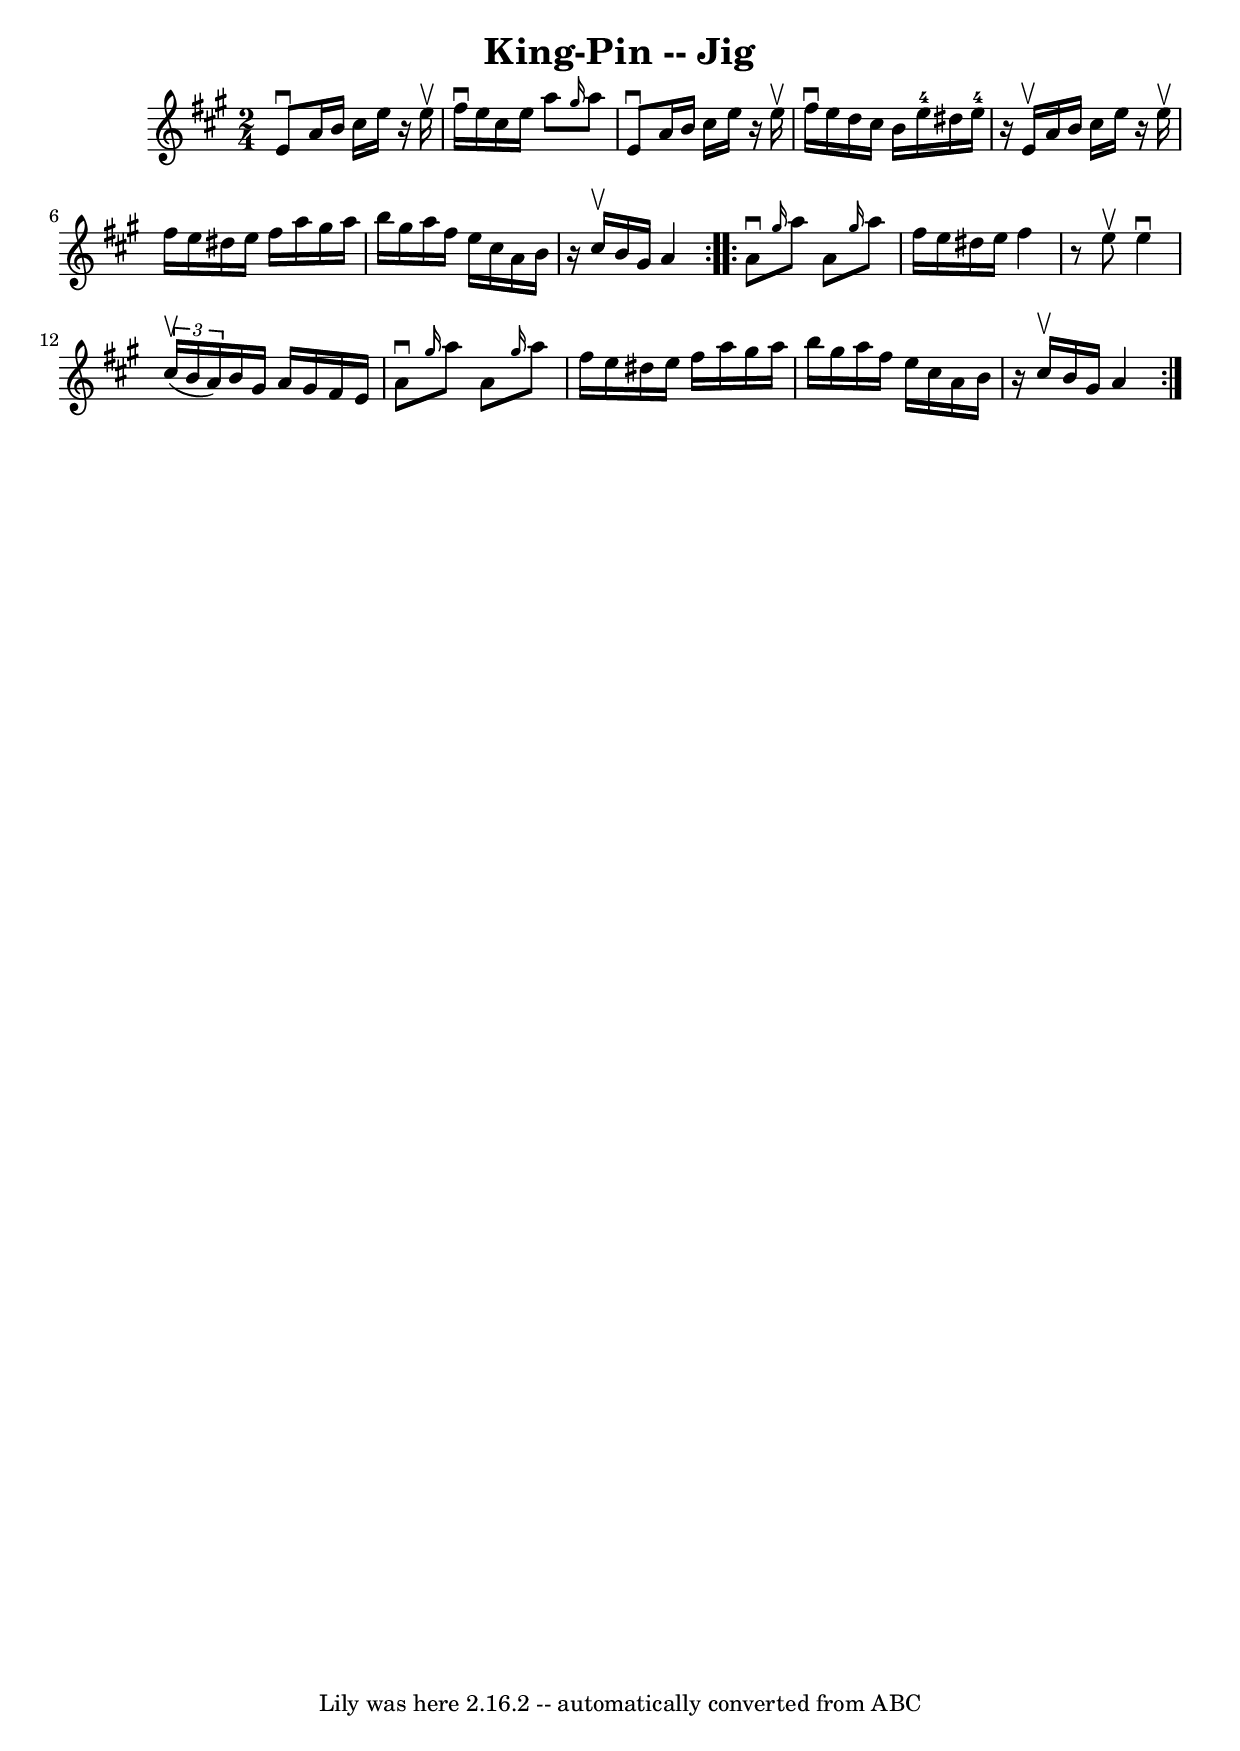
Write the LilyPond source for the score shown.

\version "2.7.40"
\include "Mammoth.ily"
\header {
	%% book = "Ryan's Mammoth Collection"
	crossRefNumber = "1"
	footnotes = "\\\\117 659"
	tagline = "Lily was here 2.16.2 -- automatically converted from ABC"
	title = "King-Pin -- Jig"
}
voicedefault =  {


\repeat volta 2 {
\time 2/4 
\key a \major e'8^\downbow a'16 b'16 cis''16 e''16    
r16 e''16^\upbow   |
 fis''16^\downbow e''16 cis''16 e''16    
a''8  \grace { gis''16  } a''8    |
 e'8^\downbow a'16 b'16  
 cis''16 e''16    r16 e''16^\upbow   |
 fis''16^\downbow e''16  
 d''16 cis''16 b'16 e''16-4 dis''16 e''16-4   |
     
r16 e'16^\upbow a'16 b'16 cis''16 e''16    r16 e''16^\upbow   
|
 fis''16 e''16 dis''16 e''16 fis''16 a''16 gis''16  
 a''16    |
 b''16 gis''16 a''16 fis''16 e''16 cis''16  
 a'16 b'16    |
   r16 cis''16^\upbow b'16 gis'16 a'4  }     
\repeat volta 2 { a'8^\downbow \grace { gis''16  } a''8 a'8  
\grace { gis''16  } a''8    |
 fis''16 e''16 dis''16    
e''16 fis''4    |
   r8 e''8^\upbow e''4^\downbow   |
   
\times 2/3 { cis''16^\upbow(b'16 a'16) } b'16 gis'16 a'16   
 gis'16 fis'16 e'16    |
 a'8^\downbow \grace { gis''16  }  
 a''8 a'8  \grace { gis''16  } a''8    |
 fis''16 e''16    
dis''16 e''16 fis''16 a''16 gis''16 a''16    |
 b''16    
gis''16 a''16 fis''16 e''16 cis''16 a'16 b'16    |
   
r16 cis''16^\upbow b'16 gis'16 a'4    }   
}

\score{
    <<

	\context Staff="default"
	{
	    \voicedefault 
	}

    >>
	\layout {
	}
	\midi {}
}
